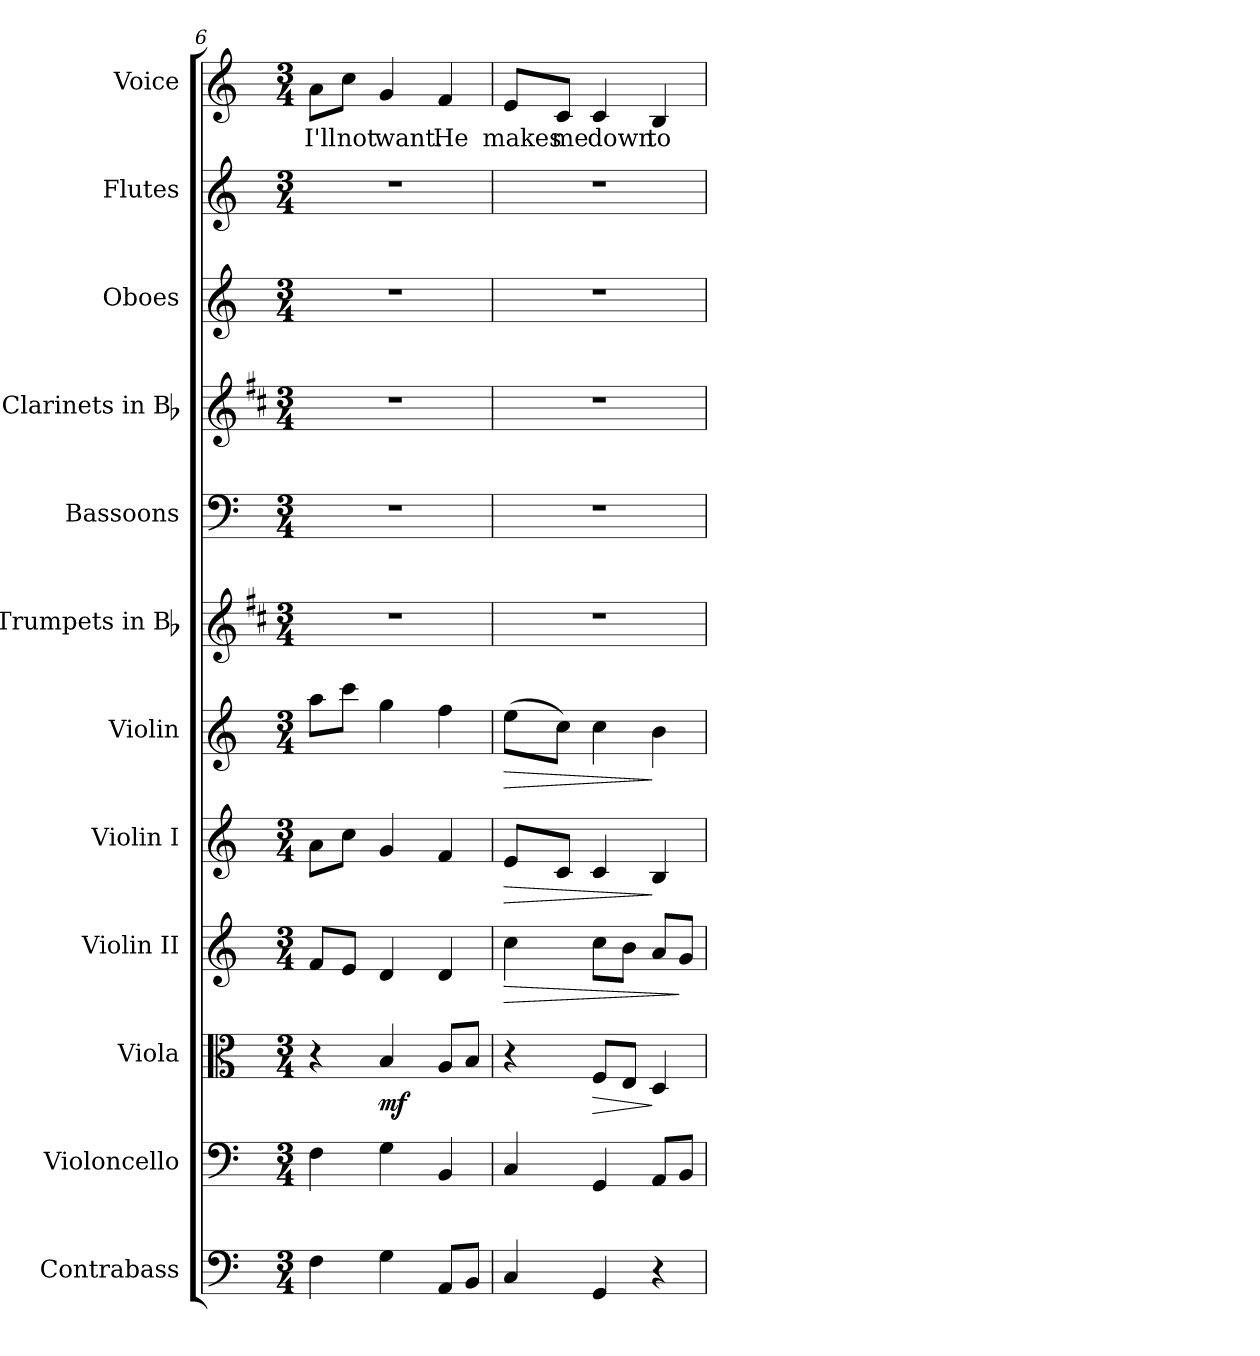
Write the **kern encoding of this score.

**kern	**kern	**kern	**dynam	**kern	**dynam	**kern	**dynam	**kern	**dynam	**kern	**kern	**kern	**kern	**kern	**kern	**text
*part12	*part11	*part10	*part10	*part9	*part9	*part8	*part8	*part7	*part7	*part6	*part5	*part4	*part3	*part2	*part1	*part1
*staff12	*staff11	*staff10	*staff10	*staff9	*staff9	*staff8	*staff8	*staff7	*staff7	*staff6	*staff5	*staff4	*staff3	*staff2	*staff1	*staff1
*I"Contrabass	*I"Violoncello	*I"Viola	*	*I"Violin II	*	*I"Violin I	*	*I"Violin	*	*I"Trumpets in Bb	*I"Bassoons	*I"Clarinets in Bb	*I"Oboes	*I"Flutes	*I"Voice	*
*I'Cb.	*I'Vc.	*I'Vla.	*	*I'Vln. II	*	*I'Vln. I	*	*I'Vln.	*	*I'Tpt.	*I'Bsn.	*I'Cl.	*I'Ob.	*I'Fl.	*I'Voice	*
*clefF4	*clefF4	*clefC3	*	*clefG2	*	*clefG2	*	*clefG2	*	*clefG2	*clefF4	*clefG2	*clefG2	*clefG2	*clefG2	*
*ITrd7c12	*	*	*	*	*	*	*	*	*	*ITrd1c2	*	*ITrd1c2	*	*	*	*
*k[]	*k[]	*k[]	*	*k[]	*	*k[]	*	*k[]	*	*k[]	*k[]	*k[]	*k[]	*k[]	*k[]	*
*C:	*C:	*C:	*	*C:	*	*C:	*	*C:	*	*C:	*C:	*C:	*C:	*C:	*C:	*
*M3/4	*M3/4	*M3/4	*	*M3/4	*	*M3/4	*	*M3/4	*	*M3/4	*M3/4	*M3/4	*M3/4	*M3/4	*M3/4	*
=6	=6	=6	=6	=6	=6	=6	=6	=6	=6	=6	=6	=6	=6	=6	=6	=6
!	!	!	!	!	!	!	!	!	!	!LO:N:vis=1	!LO:N:vis=1	!LO:N:vis=1	!LO:N:vis=1	!LO:N:vis=1	!	!
!	!	!	!	!	!	!	!	!	!	!	!	!	!	!	!	!LO:LY:b:color=#000000
4FFi\	4Fi\	4r	.	8fi/L	.	8ai\L	.	8aai\L	.	2.r	2.r	2.r	2.r	2.r	8ai\L	I'll
!	!	!	!	!	!	!	!	!	!	!	!	!	!	!	!	!LO:LY:b:color=#000000
.	.	.	.	8ei/J	.	8cci\J	.	8ccci\J	.	.	.	.	.	.	8cci\J	not
!	!	!	!	!	!	!	!	!	!	!	!	!	!	!	!	!LO:LY:b:color=#000000
4GGi\	4Gi\	4Bi/	mf	4di/	.	4gi/	.	4ggi\	.	.	.	.	.	.	4gi/	want.
!	!	!	!	!	!	!	!	!	!	!	!	!	!	!	!	!LO:LY:b:color=#000000
8AAAi/L	4BBi/	8Ai/L	.	4di/	.	4fi/	.	4ffi\	.	.	.	.	.	.	4fi/	He
8BBBi/J	.	8Bi/J	.	.	.	.	.	.	.	.	.	.	.	.	.	.
=7	=7	=7	=7	=7	=7	=7	=7	=7	=7	=7	=7	=7	=7	=7	=7	=7
!	!	!	!	!	!LO:HP:b	!	!LO:HP:b	!	!LO:HP:b	!LO:N:vis=1	!LO:N:vis=1	!LO:N:vis=1	!LO:N:vis=1	!LO:N:vis=1	!	!
!	!	!	!	!	!	!	!	!	!	!	!	!	!	!	!	!LO:LY:b:color=#000000
4CCi/	4Ci/	4r	.	4cci\	>	8ei/L	>	(8eei\L	>	2.r	2.r	2.r	2.r	2.r	8ei/L	makes
!	!	!	!	!	!	!	!	!	!	!	!	!	!	!	!	!LO:LY:b:color=#000000
.	.	.	.	.	.	8ci/J	.	8cci\J)	.	.	.	.	.	.	8ci/J	me
!	!	!	!LO:HP:b	!	!	!	!	!	!	!	!	!	!	!	!	!
!	!	!	!	!	!	!	!	!	!	!	!	!	!	!	!	!LO:LY:b:color=#000000
4GGGi/	4GGi/	8Fi/L	>	8cci\L	.	4ci/	.	4cci\	.	.	.	.	.	.	4ci/	down
.	.	8Ei/J	.	8bi\J	.	.	.	.	.	.	.	.	.	.	.	.
!	!	!	!	!	!	!	!	!	!	!	!	!	!	!	!	!LO:LY:b:color=#000000
4r	8AAi/L	4Di/	]	8ai/L	.	4Bi/	]	4bi\	]	.	.	.	.	.	4Bi/	to
.	8BBi/J	.	.	8gi/J	]	.	.	.	.	.	.	.	.	.	.	.
=	=	=	=	=	=	=	=	=	=	=	=	=	=	=	=	=
*-	*-	*-	*-	*-	*-	*-	*-	*-	*-	*-	*-	*-	*-	*-	*-	*-
